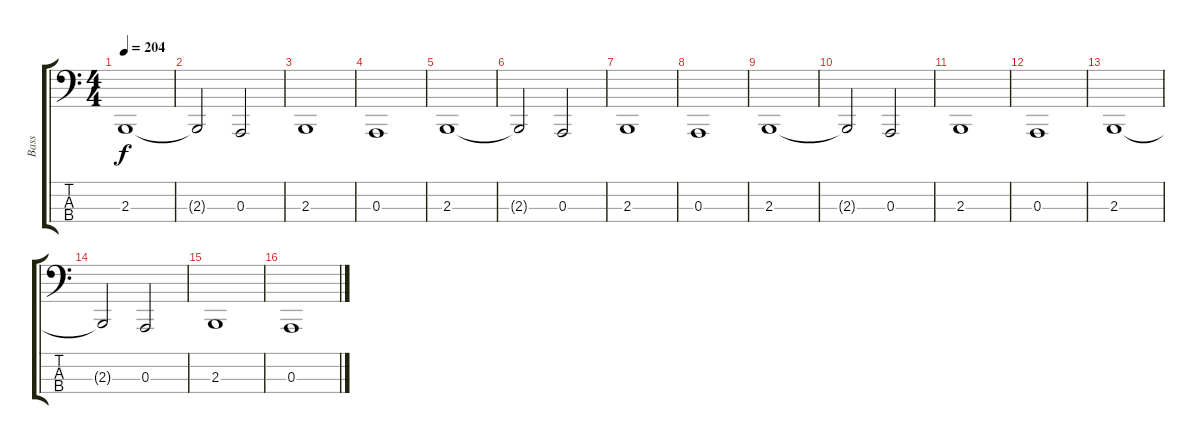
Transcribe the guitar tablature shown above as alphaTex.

\track ("Bass" "Bass") {instrument clavinet}
\staff {score tabs}
\tuning (G2 D2 A1 E1) {hide}
\ts (4 4)
\tempo 204
\clef f4
\ks c
2.3.1{dy f} |
2.3{t}.2 0.3.2 |
2.3.1 |
0.3.1 |
2.3.1 |
2.3{t}.2 0.3.2 |
2.3.1 |
0.3.1 |
2.3.1 |
2.3{t}.2 0.3.2 |
2.3.1 |
0.3.1 |
2.3.1 |
2.3{t}.2 0.3.2 |
2.3.1 |
0.3.1
